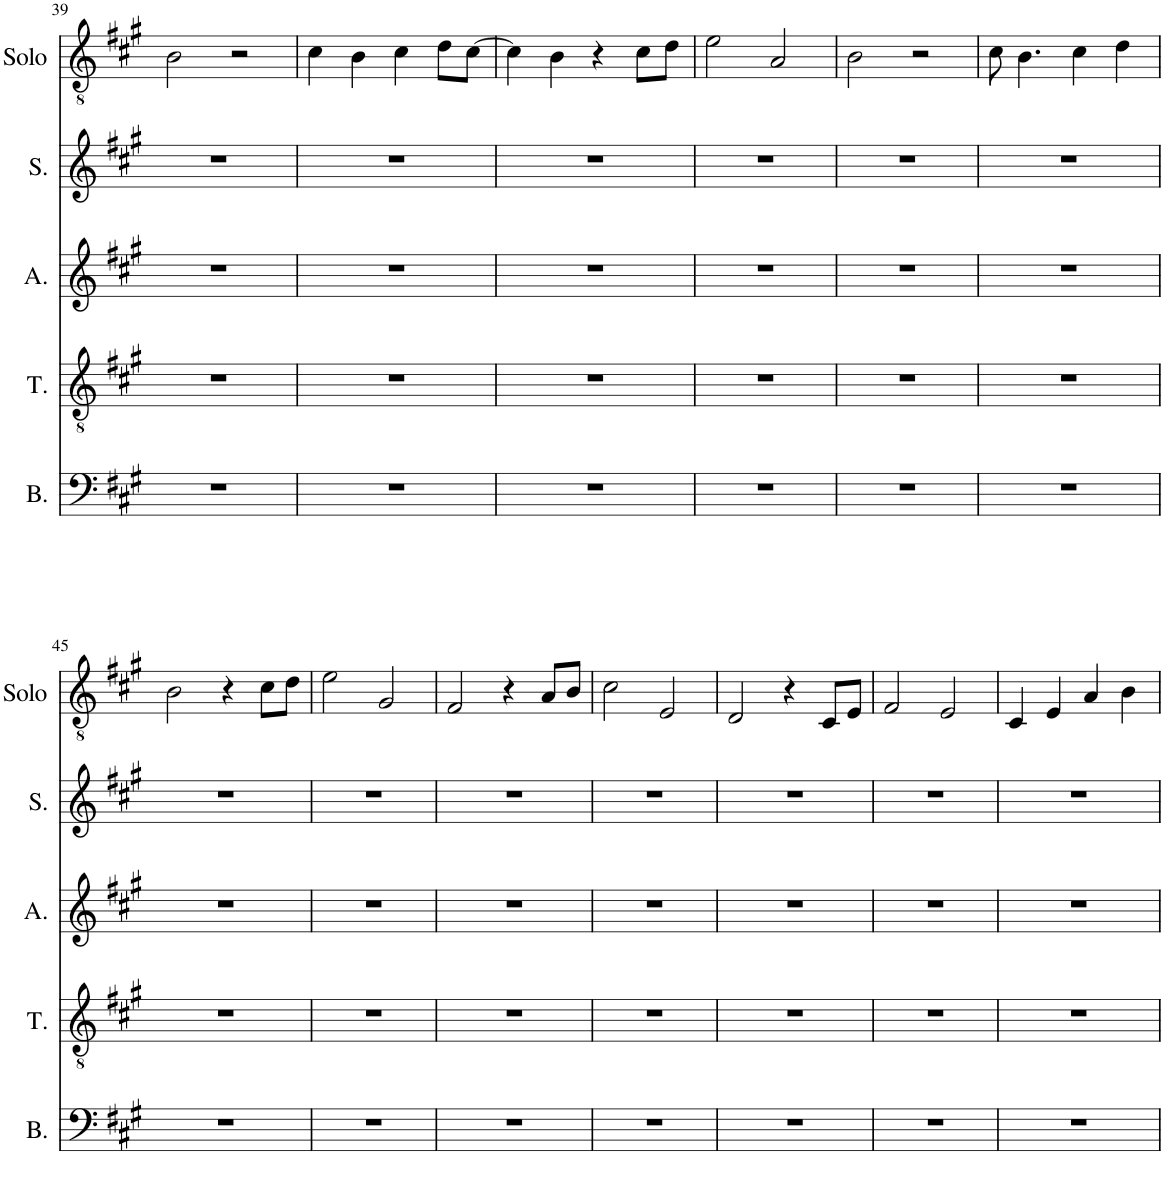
**kern	**kern	**kern	**kern	**kern
*part5	*part4	*part3	*part2	*part1
*staff5	*staff4	*staff3	*staff2	*staff1
*I"Bass	*I"Tenor	*I"Alto	*I"Soprano	*I"Solo
*I'B.	*I'T.	*I'A.	*I'S.	*I'Solo
!!LO:PB:g=z
*clefF4	*clefGv2	*clefG2	*clefG2	*clefGv2
*k[f#c#g#]	*k[f#c#g#]	*k[f#c#g#]	*k[f#c#g#]	*k[f#c#g#]
*M2/2	*M2/2	*M2/2	*M2/2	*M2/2
*met(c|)	*met(c|)	*met(c|)	*met(c|)	*met(c|)
=39	=39	=39	=39	=39
1r	1r	1r	1r	2B\
.	.	.	.	2r
=40	=40	=40	=40	=40
1r	1r	1r	1r	4c#\
.	.	.	.	4B\
.	.	.	.	4c#\
.	.	.	.	8d\L
.	.	.	.	[8c#\J
=41	=41	=41	=41	=41
1r	1r	1r	1r	4c#\]
.	.	.	.	4B\
.	.	.	.	4r
.	.	.	.	8c#\L
.	.	.	.	8d\J
=42	=42	=42	=42	=42
1r	1r	1r	1r	2e\
.	.	.	.	2A/
=43	=43	=43	=43	=43
1r	1r	1r	1r	2B\
.	.	.	.	2r
=44	=44	=44	=44	=44
1r	1r	1r	1r	8c#\
.	.	.	.	4.B\
.	.	.	.	4c#\
.	.	.	.	4d\
!!LO:LB:g=z
=45	=45	=45	=45	=45
1r	1r	1r	1r	2B\
.	.	.	.	4r
.	.	.	.	8c#\L
.	.	.	.	8d\J
=46	=46	=46	=46	=46
1r	1r	1r	1r	2e\
.	.	.	.	2G#/
=47	=47	=47	=47	=47
1r	1r	1r	1r	2F#/
.	.	.	.	4r
.	.	.	.	8A/L
.	.	.	.	8B/J
=48	=48	=48	=48	=48
1r	1r	1r	1r	2c#\
.	.	.	.	2E/
=49	=49	=49	=49	=49
1r	1r	1r	1r	2D/
.	.	.	.	4r
.	.	.	.	8C#/L
.	.	.	.	8E/J
=50	=50	=50	=50	=50
1r	1r	1r	1r	2F#/
.	.	.	.	2E/
=51	=51	=51	=51	=51
1r	1r	1r	1r	4C#/
.	.	.	.	4E/
.	.	.	.	4A/
.	.	.	.	4B\
=	=	=	=	=
*-	*-	*-	*-	*-
